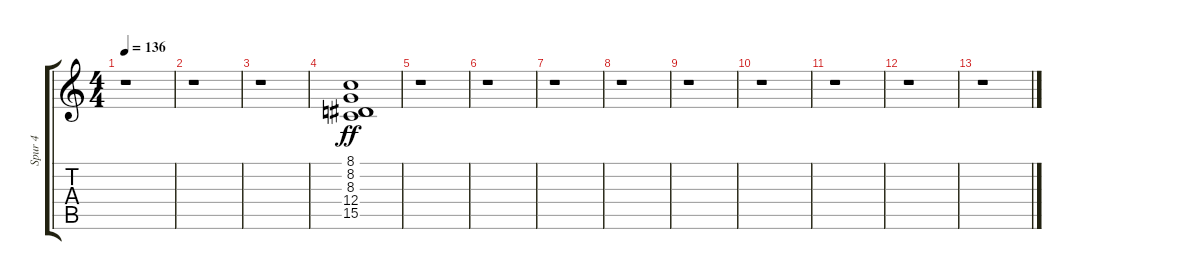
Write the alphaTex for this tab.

\track ("Spur 4" "Spur 4") {instrument lead3calliope}
\staff {score tabs}
\tuning (E4 B3 G3 D3 A2 E2) {hide}
\ts (4 4)
\tempo 136
\clef g2
\ks c
r.1{dy ff} |
r.1 |
r.1 |
(8.1 8.2 8.3 12.4 15.5).1 |
r.1 |
r.1 |
r.1 |
r.1 |
r.1 |
r.1 |
r.1 |
r.1 |
r.1
